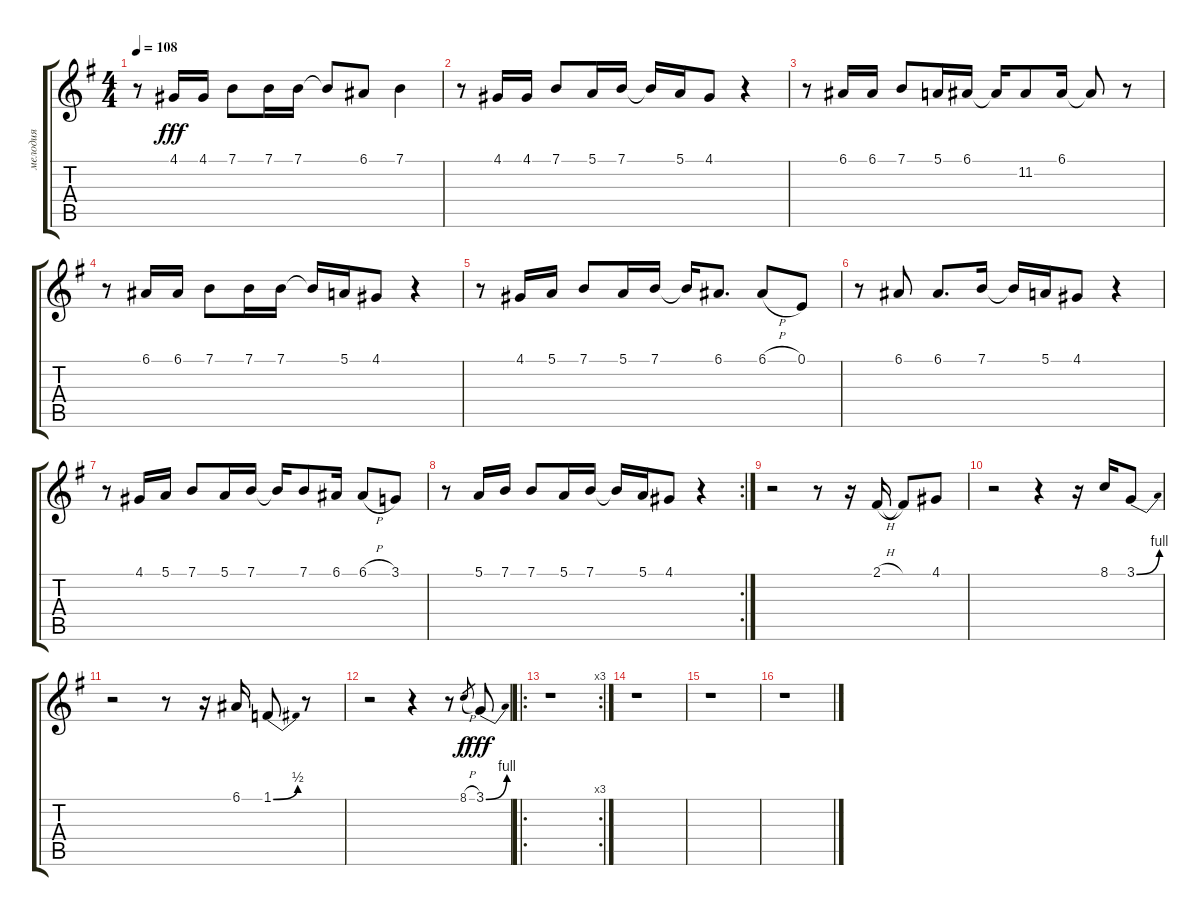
\track ("мелодия" "мелодия") {instrument accordion}
\staff {score tabs}
\tuning (E4 B3 G3 D3 A2 E2) {hide}
\ts (4 4)
\tempo 108
\clef g2
\ks eminor
r.8{dy fff} 4.1.16 4.1.16 7.1.8 7.1.16 7.1.16 7.1{t}.8 6.1.8 7.1.4 |
r.8 4.1.16 4.1.16 7.1.8 5.1.16 7.1.16 7.1{t}.16 5.1.16 4.1.8 r.4 |
r.8 6.1.16 6.1.16 7.1.8 5.1.16 6.1.16 6.1{t}.16 11.2.8 6.1.16 6.1{t}.8 r.8 |
r.8 6.1.16 6.1.16 7.1.8 7.1.16 7.1.16 7.1{t}.16 5.1.16 4.1.8 r.4 |
r.8 4.1.16 5.1.16 7.1.8 5.1.16 7.1.16 7.1{t}.16 6.1.8{d} 6.1{h}.8 0.1.8 |
r.8 6.1.8 6.1.8{d} 7.1.16 7.1{t}.16 5.1.16 4.1.8 r.4 |
r.8 4.1.16 5.1.16 7.1.8 5.1.16 7.1.16 7.1{t}.16 7.1.8 6.1.16 6.1{h}.8 3.1.8 |
\rc 2
r.8 5.1.16 7.1.16 7.1.8 5.1.16 7.1.16 7.1{t}.16 5.1.16 4.1.8 r.4 |
r.2 r.8 r.16 2.1{h}.16 2.1{t}.8 4.1.8 |
r.2 r.4 r.16 8.1.16 3.1{be (bend 0 0 60 4)}.8 |
r.2 r.8 r.16 6.1.16 1.1{be (bend 0 0 60 2)}.8 r.8 |
r.2 r.4 r.8 8.1{h}.8{gr dy f} 3.1{be (bend 0 0 60 4)}.8{dy fff} |
\ro
\rc 3
r.1 |
r.1 |
r.1 |
r.1
